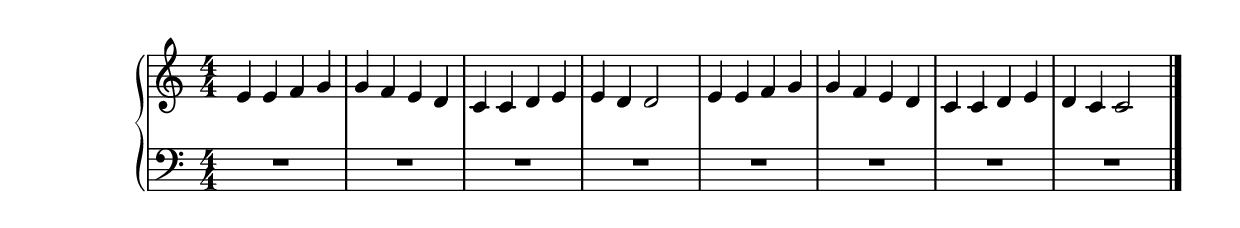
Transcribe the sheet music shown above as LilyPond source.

\version "2.20.0"
\header {
\include "lilypond-book-preamble.ly"
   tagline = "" % removed
 }
\score {
 {
  % first lesson ex.8
% Alfred's basic adult piano course, p. 9
% updated 3 May 2021

  \new PianoStaff 
  <<
    \new Staff = "upper"
\relative c' {
  	\clef treble
	\numericTimeSignature
  	\time 4/4
	e4 e f g | g f e d | c c d e | e d d2 | e4 e f g | g f e d | c c d e | d c c2 \bar "|."}
    \new Staff = "lower" 
\relative c {
  	\clef bass
	\numericTimeSignature
  	\time 4/4
   	R1 R1 R1 R1 R1 R1 R1 R1 \bar "|." }
  >>


}
\layout {
  \context {
      \Score 
      proportionalNotationDuration =  #(ly:make-moment 1/5)
 }
 }
\midi {\tempo 4 = 60}
}
